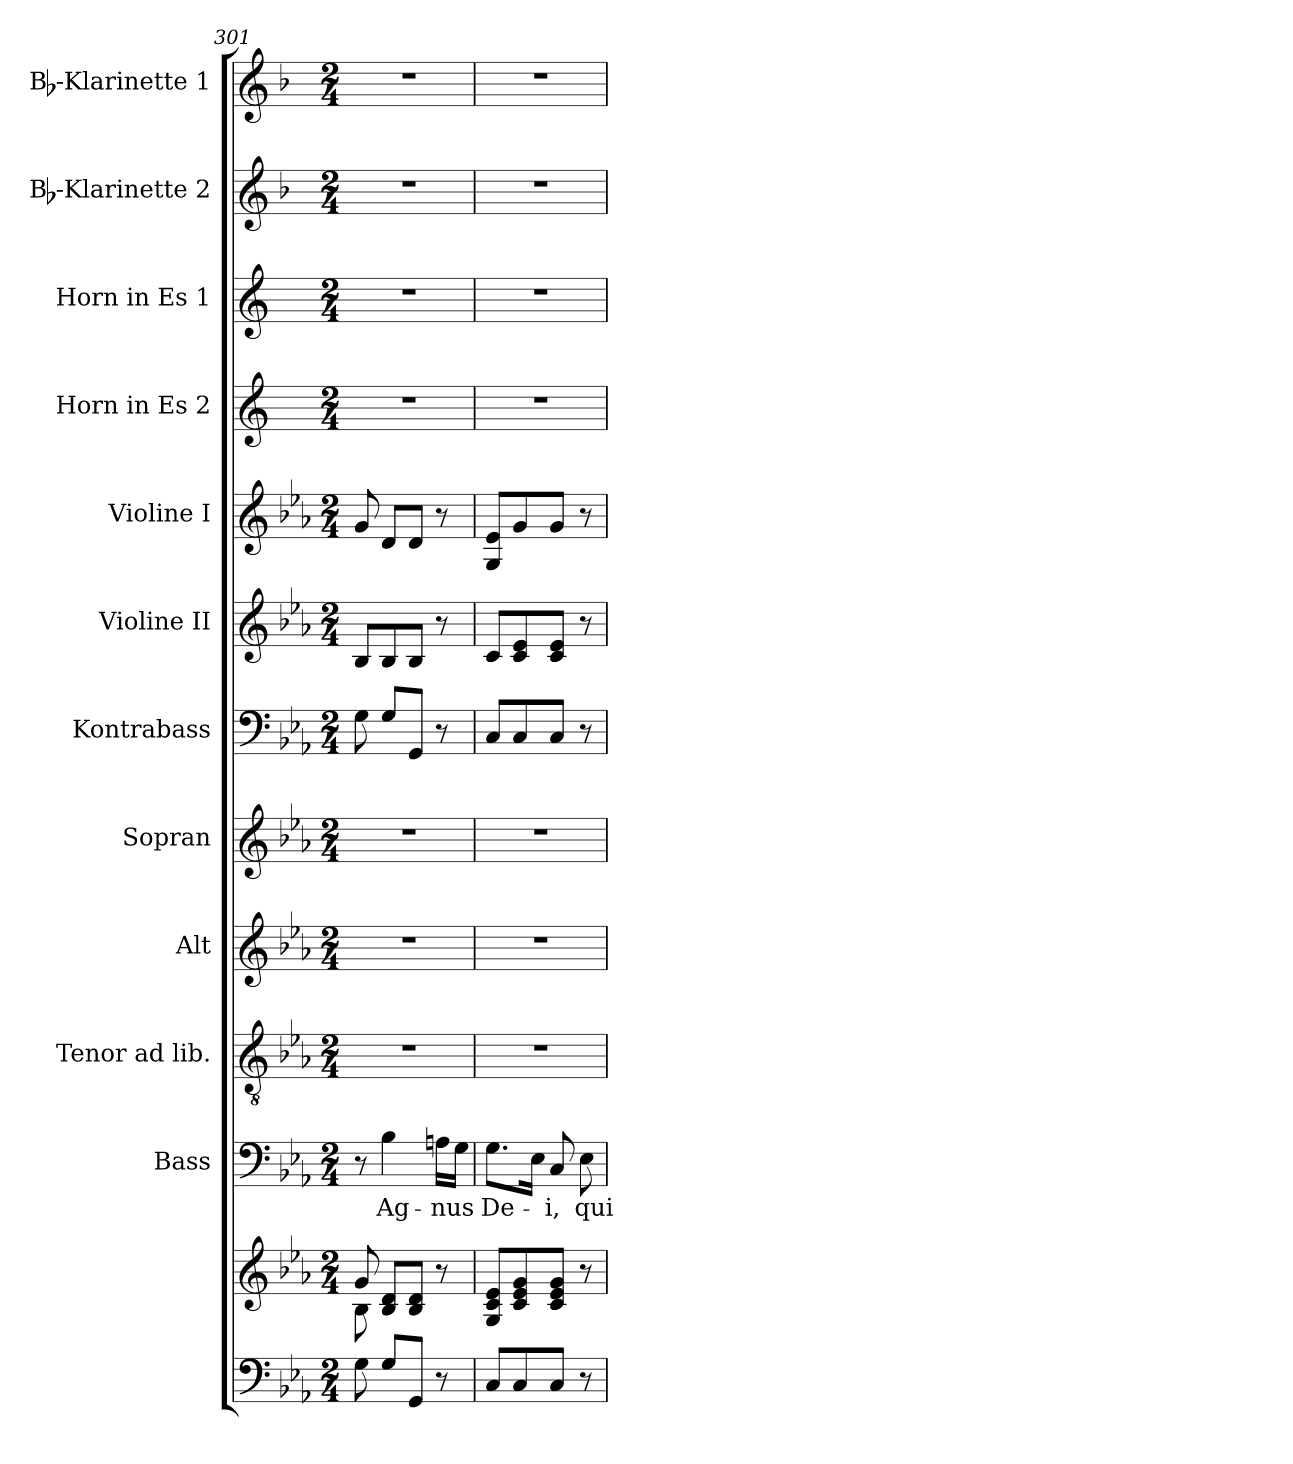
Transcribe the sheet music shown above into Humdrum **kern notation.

**kern	**kern	**kern	**text	**kern	**kern	**kern	**kern	**kern	**kern	**kern	**kern	**kern	**kern
*part12	*part12	*part11	*part11	*part10	*part9	*part8	*part7	*part6	*part5	*part4	*part3	*part2	*part1
*staff13	*staff12	*staff11	*staff11	*staff10	*staff9	*staff8	*staff7	*staff6	*staff5	*staff4	*staff3	*staff2	*staff1
*	*	*I"Bass	*	*I"Tenor ad lib.	*I"Alt	*I"Sopran	*I"Kontrabass	*I"Violine II	*I"Violine I	*I"Horn in Es 2	*I"Horn in Es 1	*I"Bb-Klarinette 2	*I"Bb-Klarinette 1
*	*	*I'B.	*	*I'T.	*I'A.	*I'S.	*I'Kb.	*I'Vl. II	*I'Vl. I	*	*	*I'Bb Kl. 2	*I'Bb Kl. 1
*clefF4	*clefG2	*clefF4	*	*clefGv2	*clefG2	*clefG2	*clefF4	*clefG2	*clefG2	*clefG2	*clefG2	*clefG2	*clefG2
*	*	*	*	*	*	*	*ITrd7c12	*	*	*ITrd5c9	*ITrd5c9	*ITrd1c2	*ITrd1c2
*k[b-e-a-]	*k[b-e-a-]	*k[b-e-a-]	*	*k[b-e-a-]	*k[b-e-a-]	*k[b-e-a-]	*k[b-e-a-]	*k[b-e-a-]	*k[b-e-a-]	*k[b-e-a-]	*k[b-e-a-]	*k[b-e-a-]	*k[b-e-a-]
*E-:	*E-:	*E-:	*	*E-:	*E-:	*E-:	*E-:	*E-:	*E-:	*E-:	*E-:	*E-:	*E-:
*M2/4	*M2/4	*M2/4	*	*M2/4	*M2/4	*M2/4	*M2/4	*M2/4	*M2/4	*M2/4	*M2/4	*M2/4	*M2/4
=301	=301	=301	=301	=301	=301	=301	=301	=301	=301	=301	=301	=301	=301
*	*^	*	*	*	*	*	*	*	*	*	*	*	*
8G\	8g/	8B-\	8r	.	2r	2r	2r	8GG\	8B-/L	8g/	2r	2r	2r	2r
!	!	!	!	!LO:LY:b	!	!	!	!	!	!	!	!	!	!
8G/L	8B-/ 8d/L	4.ryy	4B-\	Ag-	.	.	.	8GG/L	8B-/	8d/L	.	.	.	.
8GG/J	8B-/ 8d/J	.	.	.	.	.	.	8GGG/J	8B-/J	8d/J	.	.	.	.
!	!	!	!	!LO:LY:b	!	!	!	!	!	!	!	!	!	!
8r	8r	.	16An\LL	-nus	.	.	.	8r	8r	8r	.	.	.	.
.	.	.	16G\JJ	.	.	.	.	.	.	.	.	.	.	.
*	*v	*v	*	*	*	*	*	*	*	*	*	*	*	*
=302	=302	=302	=302	=302	=302	=302	=302	=302	=302	=302	=302	=302	=302
!	!	!	!LO:LY:b	!	!	!	!	!	!	!	!	!	!
8C/L	8G/ 8c/ 8e-/L	8.G\L	De-	2r	2r	2r	8CC/L	8c/L	8G/ 8e-/L	2r	2r	2r	2r
8C/	8c/ 8e-/ 8g/	.	.	.	.	.	8CC/	8c/ 8e-/	8g/	.	.	.	.
.	.	16E-\Jk	.	.	.	.	.	.	.	.	.	.	.
!	!	!	!LO:LY:b	!	!	!	!	!	!	!	!	!	!
8C/J	8c/ 8e-/ 8g/J	8C/	-i,	.	.	.	8CC/J	8c/ 8e-/J	8g/J	.	.	.	.
!	!	!	!LO:LY:b	!	!	!	!	!	!	!	!	!	!
8r	8r	8E-\	qui	.	.	.	8r	8r	8r	.	.	.	.
=	=	=	=	=	=	=	=	=	=	=	=	=	=
*-	*-	*-	*-	*-	*-	*-	*-	*-	*-	*-	*-	*-	*-
